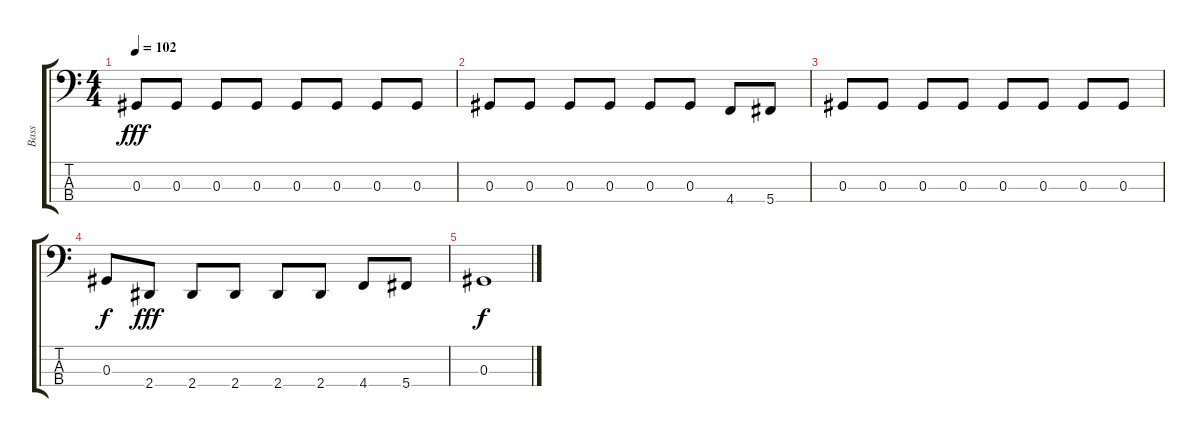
\track ("Bass" "Bass") {instrument electricbassfinger}
\staff {score tabs}
\tuning (Gb2 Db2 Ab1 Db1) {hide}
\ts (4 4)
\tempo 102
\clef f4
\ks aminor
0.3.8{dy fff} 0.3.8 0.3.8 0.3.8 0.3.8 0.3.8 0.3.8 0.3.8 |
0.3.8 0.3.8 0.3.8 0.3.8 0.3.8 0.3.8 4.4.8 5.4.8 |
0.3.8 0.3.8 0.3.8 0.3.8 0.3.8 0.3.8 0.3.8 0.3.8 |
0.3.8{dy f} 2.4.8{dy fff} 2.4.8 2.4.8 2.4.8 2.4.8 4.4.8 5.4.8 |
0.3.1{dy f}
